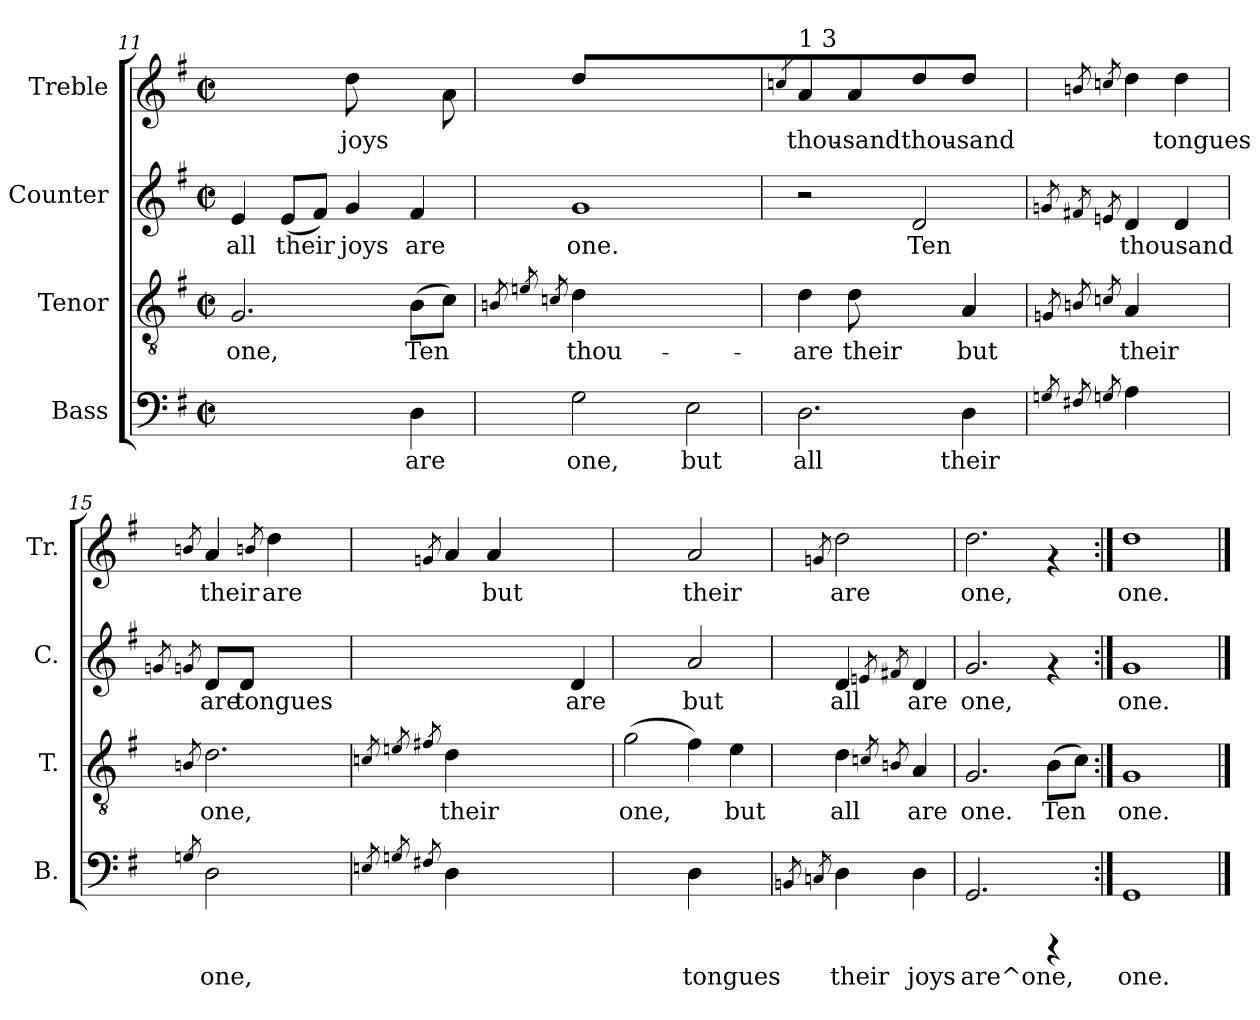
**kern	**text	**kern	**text	**kern	**text	**kern	**text
*part4	*part4	*part3	*part3	*part2	*part2	*part1	*part1
*staff4	*staff4	*staff3	*staff3	*staff2	*staff2	*staff1	*staff1
*I"Bass	*	*I"Tenor	*	*I"Counter	*	*I"Treble	*
*I'B.	*	*I'T.	*	*I'C.	*	*I'Tr.	*
*clefF4	*	*clefGv2	*	*clefG2	*	*clefG2	*
*k[f#]	*	*k[f#]	*	*k[f#]	*	*k[f#]	*
*G:	*	*G:	*	*G:	*	*G:	*
*M2/2	*	*M2/2	*	*M2/2	*	*M2/2	*
*met(c|)	*	*met(c|)	*	*met(c|)	*	*met(c|)	*
=11	=11	=11	=11	=11	=11	=11	=11
!	!	!	!LO:LY:b:cj	!	!LO:LY:b:cj	!	!
2.ryy	.	2.G/	one,	4e/	all	2ryy	.
!	!	!	!	!	!LO:LY:b:cj	!	!
.	.	.	.	(<8e/L	their	.	.
!	!	!	!	!	!LO:LY:b:cj	!	!
.	.	.	.	8f#/J)	.	.	.
!	!	!	!	!	!LO:LY:b:cj	!	!LO:LY:b:cj
.	.	.	.	4g/	joys	8dd\L	joys
.	.	.	.	.	.	4ryy	.
!	!LO:LY:b:cj	!	!LO:LY:b:cj	!	!LO:LY:b:cj	!	!
4D\	are	(>8B\L	Ten	4f#/	are	.	.
!	!	!	!LO:LY:b:cj	!	!	!	!LO:LY:b:cj
.	.	8c\J)	.	.	.	8a\	.
=12	=12	=12	=12	=12	=12	=12	=12
.	.	8qBn/	.	.	.	.	.
.	.	8qen/	.	.	.	.	.
.	.	8qcn/	.	.	.	.	.
!	!LO:LY:b:cj	!	!LO:LY:b:cj	!	!LO:LY:b:cj	!	!LO:LY:b:cj
2G\	one,	4d\	thou-	1g	one.	8dd\L	.
.	.	.	.	.	.	2..ryy	.
.	.	2.ryy	.	.	.	.	.
!	!LO:LY:b:cj	!	!	!	!	!	!
2E\	but	.	.	.	.	.	.
!!LO:PB:g=z
=13	=13	=13	=13	=13	=13	=13	=13
.	.	.	.	.	.	8qccn/	.
!	!	!	!	!	!	!LO:TX:a:t=1 3	!
!	!LO:LY:b:cj	!	!LO:LY:b:cj	!	!	!	!LO:LY:b:cj
2.D\	all	4d\	-are	2r	.	4a/	thou-
!	!	!	!LO:LY:b:cj	!	!	!	!LO:LY:b:cj
.	.	8d\	their	.	.	4a/	-sand
.	.	4.ryy	.	.	.	.	.
!	!	!	!	!	!LO:LY:b:cj	!	!LO:LY:b:cj
.	.	.	.	2d/	Ten	4dd\	thou-
!	!LO:LY:b:cj	!	!LO:LY:b:cj	!	!	!	!LO:LY:b:cj
4D\	their	4A/	but	.	.	8dd\J	-sand
.	.	.	.	.	.	8ryy	.
=14	=14	=14	=14	=14	=14	=14	=14
8qGn/	.	8qGn/	.	8qgn/	.	.	.
8qF#X/	.	8qBn/	.	8qf#X/	.	8qbn/	.
8qGn/	.	8qcn/	.	8qen/	.	8qccn/	.
!	!LO:LY:b:cj	!	!LO:LY:b:cj	!	!LO:LY:b:cj	!	!LO:LY:b:cj
4A\	.	4A/	their	4d/	thousand	4dd\	.
!	!	!	!	!	!LO:LY:b:cj	!	!LO:LY:b:cj
4ryy	.	4ryy	.	4d/	.	4dd\	tongues
=15	=15	=15	=15	=15	=15	=15	=15
.	.	.	.	8qgn/	.	.	.
8qGn/	.	8qBn/	.	8qgn/	.	8qbn/	.
!	!LO:LY:b:cj	!	!LO:LY:b:cj	!	!LO:LY:b:cj	!	!LO:LY:b:cj
2D\	one,	2.d\	one,	8d/L	are	4a/	their
!	!	!	!	!	!LO:LY:b:cj	!	!
.	.	.	.	8d/J	tongues	.	.
.	.	.	.	.	.	8qbn/	.
!	!	!	!	!	!	!	!LO:LY:b:cj
.	.	.	.	2ryy	.	4dd\	are
4ryy	.	.	.	.	.	4ryy	.
=16	=16	=16	=16	=16	=16	=16	=16
8qEn/	.	8qcn/	.	.	.	.	.
8qGn/	.	8qen/	.	.	.	.	.
8qF#X/	.	8qf#X/	.	.	.	8qgn/	.
!	!LO:LY:b:cj	!	!LO:LY:b:cj	!	!	!	!LO:LY:b:cj
4D\	.	4d\	their	2.ryy	.	4a/	.
!	!	!	!	!	!	!	!LO:LY:b:cj
2.ryy	.	2.ryy	.	.	.	4a/	but
.	.	.	.	.	.	2ryy	.
!	!	!	!	!	!LO:LY:b:cj	!	!
.	.	.	.	4d/	are	.	.
=17	=17	=17	=17	=17	=17	=17	=17
!	!	!	!LO:LY:b:cj	!	!	!	!
2ryy	.	(>2g\	one,	2ryy	.	2ryy	.
!	!LO:LY:b:cj	!	!LO:LY:b:cj	!	!LO:LY:b:cj	!	!LO:LY:b:cj
4D\	tongues	4f#\)	.	2a/	but	2a/	their
!	!	!	!LO:LY:b:cj	!	!	!	!
4ryy	.	4e\	but	.	.	.	.
=18	=18	=18	=18	=18	=18	=18	=18
8qBBn/	.	.	.	.	.	.	.
8qCn/	.	.	.	.	.	8qgn/	.
!	!LO:LY:b:cj	!	!LO:LY:b:cj	!	!LO:LY:b:cj	!	!LO:LY:b:cj
4D\	their	4d\	all	4d/	all	2dd\	are
.	.	8qcn/	.	8qen/	.	.	.
.	.	8qBn/	.	8qf#X/	.	.	.
!	!LO:LY:b:cj	!	!LO:LY:b:cj	!	!LO:LY:b:cj	!	!
4D\	joys	4A/	are	4d/	are	.	.
=19	=19	=19	=19	=19	=19	=19	=19
!	!LO:LY:b:cj	!	!LO:LY:b:cj	!	!LO:LY:b:cj	!	!LO:LY:b:cj
2.GG/	are^one,	2.G/	one.	2.g/	one,	2.dd\	one,
!	!	!	!LO:LY:b:cj	!	!	!	!
4rCCC	.	(>8B\L	Ten	4rf	.	4rf	.
!	!	!	!LO:LY:b:cj	!	!	!	!
.	.	8c\J)	.	.	.	.	.
=20:|!	=20:|!	=20:|!	=20:|!	=20:|!	=20:|!	=20:|!	=20:|!
!	!LO:LY:b:cj	!	!LO:LY:b:cj	!	!LO:LY:b:cj	!	!LO:LY:b:cj
1GG	one.	1G	one.	1g	one.	1dd	one.
==	==	==	==	==	==	==	==
*-	*-	*-	*-	*-	*-	*-	*-
